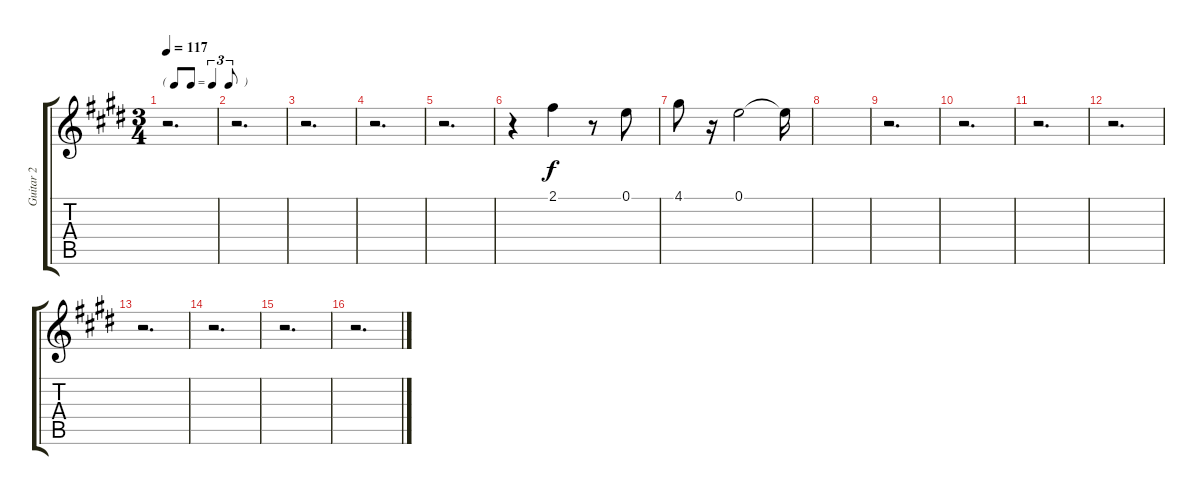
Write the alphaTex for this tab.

\track ("Guitar 2" "Guitar 2") {instrument acousticguitarnylon}
\staff {score tabs}
\tuning (E4 B3 G3 D3 A2 E2) {hide}
\ts (3 4)
\tf triplet8th
\tempo 117
\clef g2
\ks e
r.2{d dy f} |
r.2{d} |
r.2{d} |
r.2{d} |
r.2{d} |
r.4 2.1.4 r.8 0.1.8 |
4.1.8 r.16 0.1.2 0.1{t}.16 |
|
r.2{d} |
r.2{d} |
r.2{d} |
r.2{d} |
r.2{d} |
r.2{d} |
r.2{d} |
r.2{d}
